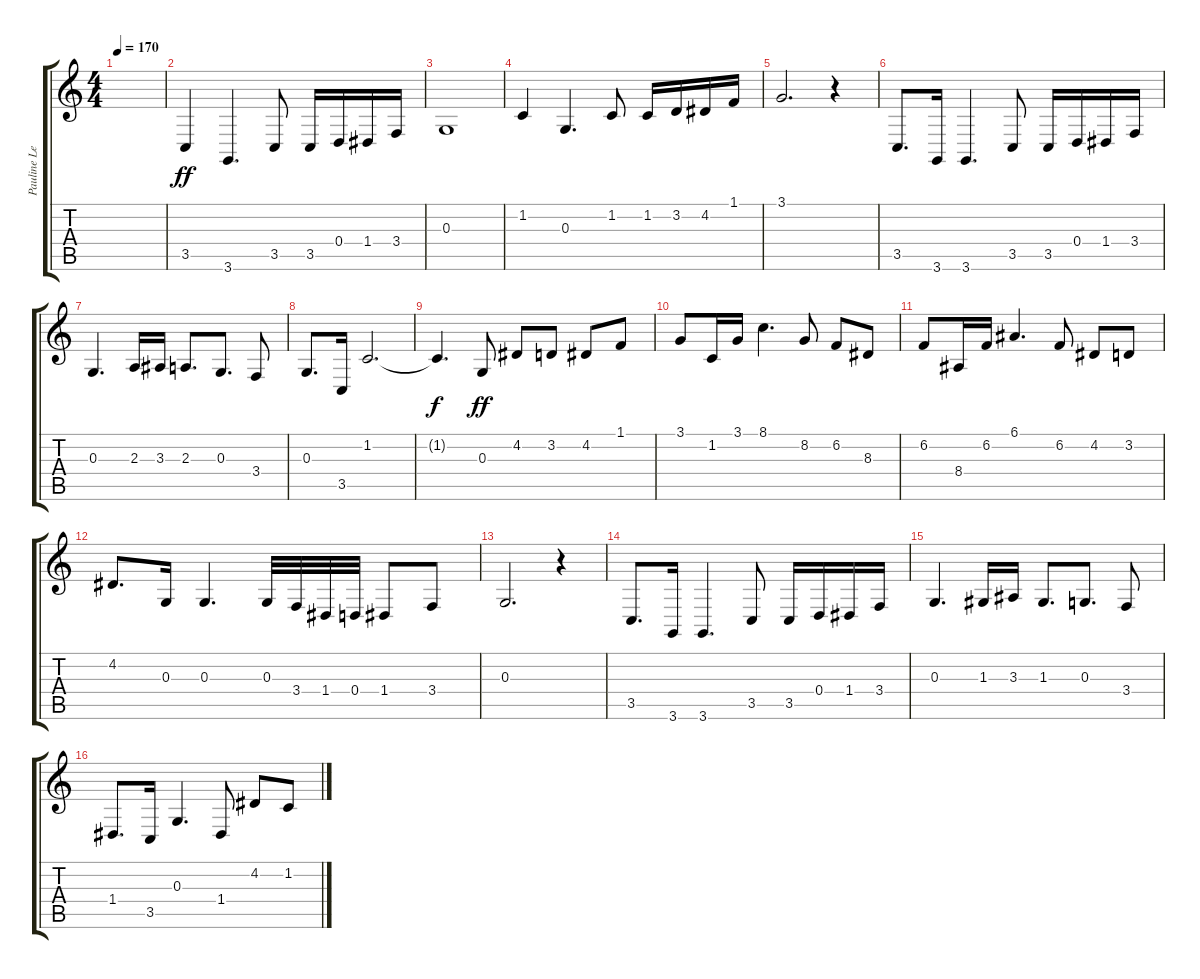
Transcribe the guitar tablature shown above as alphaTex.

\track ("Pauline Lead" "Pauline Le") {instrument lead1square}
\staff {score tabs}
\tuning (E4 B3 G3 D3 A2 E2) {hide}
\ts (4 4)
\tempo 170
\clef g2
\ks c
|
3.5.4{dy ff} 3.6.4{d} 3.5.8 3.5.16 0.4.16 1.4.16 3.4.16 |
0.3.1 |
1.2.4 0.3.4{d} 1.2.8 1.2.16 3.2.16 4.2.16 1.1.16 |
3.1.2{d} r.4 |
3.5.8{d} 3.6.16 3.6.4{d} 3.5.8 3.5.16 0.4.16 1.4.16 3.4.16 |
0.3.4{d} 2.3.16 3.3.16 2.3.8{d} 0.3.8{d} 3.4.8 |
0.3.8{d} 3.5.16 1.2.2{d} |
1.2{t}.4{d dy f} 0.3.8{dy ff} 4.2.8 3.2.8 4.2.8 1.1.8 |
3.1.8 1.2.16 3.1.16 8.1.4{d} 8.2.8 6.2.8 8.3.8 |
6.2.8 8.4.16 6.2.16 6.1.4{d} 6.2.8 4.2.8 3.2.8 |
4.2.8{d} 0.3.16 0.3.4{d} 0.3.32 3.4.32 1.4.32 0.4.32 1.4.8 3.4.8 |
0.3.2{d} r.4 |
3.5.8{d} 3.6.16 3.6.4{d} 3.5.8 3.5.16 0.4.16 1.4.16 3.4.16 |
0.3.4{d} 1.3.16 3.3.16 1.3.8{d} 0.3.8{d} 3.4.8 |
1.4.8{d} 3.5.16 0.3.4{d} 1.4.8 4.2.8 1.2.8
